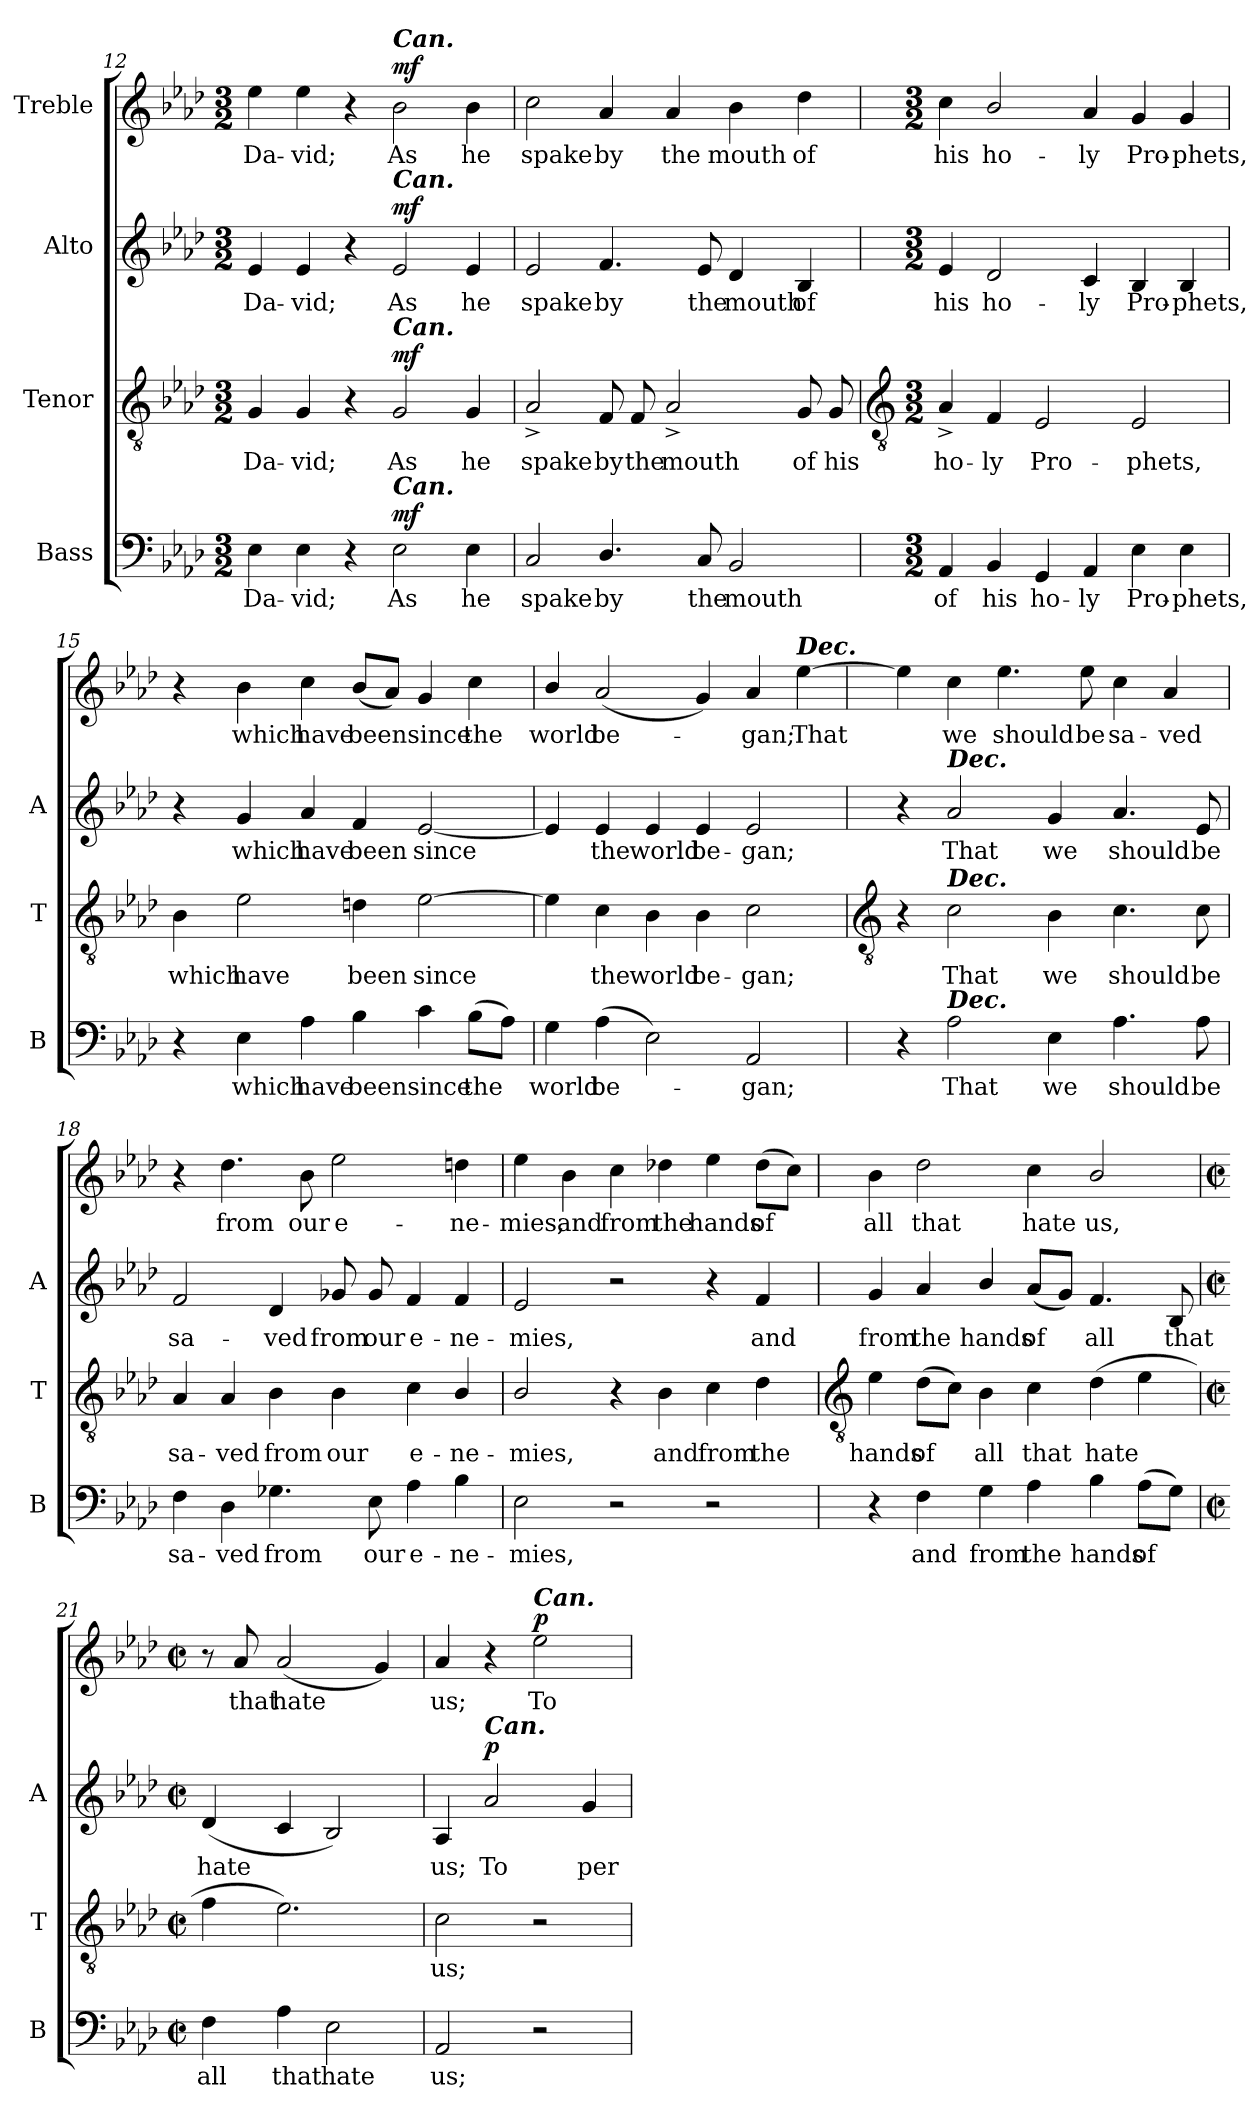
**kern	**text	**dynam	**kern	**text	**dynam	**kern	**text	**dynam	**kern	**text	**dynam
*part4	*part4	*part4	*part3	*part3	*part3	*part2	*part2	*part2	*part1	*part1	*part1
*staff4	*staff4	*staff4	*staff3	*staff3	*staff3	*staff2	*staff2	*staff2	*staff1	*staff1	*staff1
*I"Bass	*	*	*I"Tenor	*	*	*I"Alto	*	*	*I"Treble	*	*
*I'B	*	*	*I'T	*	*	*I'A	*	*	*	*	*
*clefF4	*	*	*clefGv2	*	*	*clefG2	*	*	*clefG2	*	*
*k[b-e-a-d-]	*	*	*k[b-e-a-d-]	*	*	*k[b-e-a-d-]	*	*	*k[b-e-a-d-]	*	*
*A-:	*	*	*A-:	*	*	*A-:	*	*	*A-:	*	*
*M3/2	*	*	*M3/2	*	*	*M3/2	*	*	*M3/2	*	*
=12	=12	=12	=12	=12	=12	=12	=12	=12	=12	=12	=12
!	!LO:LY:b	!	!	!LO:LY:b	!	!	!LO:LY:b	!	!	!LO:LY:b	!
4E-	Da-	.	4G	Da-	.	4e-	Da-	.	4ee-	Da-	.
!	!LO:LY:b	!	!	!LO:LY:b	!	!	!LO:LY:b	!	!	!LO:LY:b	!
4E-	-vid;	.	4G	-vid;	.	4e-	-vid;	.	4ee-	-vid;	.
4r	.	.	4r	.	.	4r	.	.	4r	.	.
!	!	!	!	!	!	!	!	!	!LO:TX:a:Bi:t=Can.	!	!
!	!	!	!	!	!	!LO:TX:a:Bi:t=Can.	!	!	!	!	!
!	!	!	!LO:TX:a:Bi:t=Can.	!	!	!	!	!	!	!	!
!LO:TX:a:Bi:t=Can.	!	!	!	!	!	!	!	!	!	!	!
!	!LO:LY:b	!LO:DY:b	!	!LO:LY:b	!LO:DY:b	!	!LO:LY:b	!LO:DY:b	!	!LO:LY:b	!LO:DY:b
2E-	As	mf	2G	As	mf	2e-	As	mf	2b-	As	mf
!	!LO:LY:b	!	!	!LO:LY:b	!	!	!LO:LY:b	!	!	!LO:LY:b	!
4E-	he	.	4G	he	.	4e-	he	.	4b-	he	.
=13	=13	=13	=13	=13	=13	=13	=13	=13	=13	=13	=13
!	!LO:LY:b	!	!	!LO:LY:b	!	!	!LO:LY:b	!	!	!LO:LY:b	!
2C	spake	.	2A-^	spake	.	2e-	spake	.	2cc	spake	.
!	!LO:LY:b	!	!	!LO:LY:b	!	!	!LO:LY:b	!	!	!LO:LY:b	!
4.D-/	by	.	8F	by	.	4.f	by	.	4a-	by	.
!	!	!	!	!LO:LY:b	!	!	!	!	!	!	!
.	.	.	8F	the	.	.	.	.	.	.	.
!	!	!	!	!LO:LY:b	!	!	!	!	!	!LO:LY:b	!
.	.	.	2A-^	mouth	.	.	.	.	4a-	the	.
!	!LO:LY:b	!	!	!	!	!	!LO:LY:b	!	!	!	!
8C	the	.	.	.	.	8e-	the	.	.	.	.
!	!LO:LY:b	!	!	!	!	!	!LO:LY:b	!	!	!LO:LY:b	!
2BB-	mouth	.	.	.	.	4d-	mouth	.	4b-	mouth	.
!	!	!	!	!LO:LY:b	!	!	!LO:LY:b	!	!	!LO:LY:b	!
.	.	.	8G	of	.	4B-	of	.	4dd-	of	.
!	!	!	!	!LO:LY:b	!	!	!	!	!	!	!
.	.	.	8G	his	.	.	.	.	.	.	.
!!LO:LB:g=z
=14	=14	=14	=14	=14	=14	=14	=14	=14	=14	=14	=14
*	*	*	*clefGv2	*	*	*	*	*	*	*	*
*M3/2	*	*	*M3/2	*	*	*M3/2	*	*	*M3/2	*	*
!	!LO:LY:b	!	!	!LO:LY:b	!	!	!LO:LY:b	!	!	!LO:LY:b	!
4AA-	of	.	4A-^	ho-	.	4e-	his	.	4cc	his	.
!	!LO:LY:b	!	!	!LO:LY:b	!	!	!LO:LY:b	!	!	!LO:LY:b	!
4BB-	his	.	4F	-ly	.	2d-	ho-	.	2b-/	ho-	.
!	!LO:LY:b	!	!	!LO:LY:b	!	!	!	!	!	!	!
4GG	ho-	.	2E-	Pro-	.	.	.	.	.	.	.
!	!LO:LY:b	!	!	!	!	!	!LO:LY:b	!	!	!LO:LY:b	!
4AA-	-ly	.	.	.	.	4c	-ly	.	4a-	-ly	.
!	!LO:LY:b	!	!	!LO:LY:b	!	!	!LO:LY:b	!	!	!LO:LY:b	!
4E-	Pro-	.	2E-	-phets,	.	4B-	Pro-	.	4g	Pro-	.
!	!LO:LY:b	!	!	!	!	!	!LO:LY:b	!	!	!LO:LY:b	!
4E-	-phets,	.	.	.	.	4B-	-phets,	.	4g	-phets,	.
=15	=15	=15	=15	=15	=15	=15	=15	=15	=15	=15	=15
!	!	!	!	!LO:LY:b	!	!	!	!	!	!	!
4r	.	.	4B-	which	.	4r	.	.	4r	.	.
!	!LO:LY:b	!	!	!LO:LY:b	!	!	!LO:LY:b	!	!	!LO:LY:b	!
4E-	which	.	2e-	have	.	4g	which	.	4b-	which	.
!	!LO:LY:b	!	!	!	!	!	!LO:LY:b	!	!	!LO:LY:b	!
4A-	have	.	.	.	.	4a-	have	.	4cc	have	.
!	!LO:LY:b	!	!	!LO:LY:b	!	!	!LO:LY:b	!	!	!LO:LY:b	!
4B-	been	.	4dn	been	.	4f	been	.	(<8b-L	been	.
.	.	.	.	.	.	.	.	.	8a-J)	.	.
!	!LO:LY:b	!	!	!LO:LY:b	!	!	!LO:LY:b	!	!	!LO:LY:b	!
4c	since	.	[2e-	since	.	[2e-	since	.	4g	since	.
!	!LO:LY:b	!	!	!	!	!	!	!	!	!LO:LY:b	!
(>8B-L	the	.	.	.	.	.	.	.	4cc	the	.
8A-J)	.	.	.	.	.	.	.	.	.	.	.
=16	=16	=16	=16	=16	=16	=16	=16	=16	=16	=16	=16
!	!LO:LY:b	!	!	!	!	!	!	!	!	!LO:LY:b	!
4G	world	.	4e-]	.	.	4e-]	.	.	4b-/	world	.
!	!LO:LY:b	!	!	!LO:LY:b	!	!	!LO:LY:b	!	!	!LO:LY:b	!
(>4A-	be-	.	4c	the	.	4e-	the	.	(<2a-	be-	.
!	!	!	!	!LO:LY:b	!	!	!LO:LY:b	!	!	!	!
2E-)	.	.	4B-	world	.	4e-	world	.	.	.	.
!	!	!	!	!LO:LY:b	!	!	!LO:LY:b	!	!	!	!
.	.	.	4B-	be-	.	4e-	be-	.	4g)	.	.
!	!LO:LY:b	!	!	!LO:LY:b	!	!	!LO:LY:b	!	!	!LO:LY:b	!
2AA-	gan;	.	2c	-gan;	.	2e-	-gan;	.	4a-	gan;	.
!	!	!	!	!	!	!	!	!	!LO:TX:a:Bi:t=Dec.	!	!
!	!	!	!	!	!	!	!	!	!	!LO:LY:b	!
.	.	.	.	.	.	.	.	.	[4ee-	That	.
!!LO:LB:g=z
=17	=17	=17	=17	=17	=17	=17	=17	=17	=17	=17	=17
*	*	*	*clefGv2	*	*	*	*	*	*	*	*
4r	.	.	4r	.	.	4r	.	.	4ee-]	.	.
!	!	!	!	!	!	!LO:TX:a:Bi:t=Dec.	!	!	!	!	!
!	!	!	!LO:TX:a:Bi:t=Dec.	!	!	!	!	!	!	!	!
!LO:TX:a:Bi:t=Dec.	!	!	!	!	!	!	!	!	!	!	!
!	!LO:LY:b	!	!	!LO:LY:b	!	!	!LO:LY:b	!	!	!LO:LY:b	!
2A-	That	.	2c	That	.	2a-	That	.	4cc	we	.
!	!	!	!	!	!	!	!	!	!	!LO:LY:b	!
.	.	.	.	.	.	.	.	.	4.ee-	should	.
!	!LO:LY:b	!	!	!LO:LY:b	!	!	!LO:LY:b	!	!	!	!
4E-	we	.	4B-	we	.	4g	we	.	.	.	.
!	!	!	!	!	!	!	!	!	!	!LO:LY:b	!
.	.	.	.	.	.	.	.	.	8ee-	be	.
!	!LO:LY:b	!	!	!LO:LY:b	!	!	!LO:LY:b	!	!	!LO:LY:b	!
4.A-	should	.	4.c	should	.	4.a-	should	.	4cc	sa-	.
!	!	!	!	!	!	!	!	!	!	!LO:LY:b	!
.	.	.	.	.	.	.	.	.	4a-	-ved	.
!	!LO:LY:b	!	!	!LO:LY:b	!	!	!LO:LY:b	!	!	!	!
8A-	be	.	8c	be	.	8e-	be	.	.	.	.
=18	=18	=18	=18	=18	=18	=18	=18	=18	=18	=18	=18
!	!LO:LY:b	!	!	!LO:LY:b	!	!	!LO:LY:b	!	!	!	!
4F	sa-	.	4A-	sa-	.	2f	sa-	.	4r	.	.
!	!LO:LY:b	!	!	!LO:LY:b	!	!	!	!	!	!LO:LY:b	!
4D-	-ved	.	4A-	-ved	.	.	.	.	4.dd-	from	.
!	!LO:LY:b	!	!	!LO:LY:b	!	!	!LO:LY:b	!	!	!	!
4.G-X	from	.	4B-	from	.	4d-	-ved	.	.	.	.
!	!	!	!	!	!	!	!	!	!	!LO:LY:b	!
.	.	.	.	.	.	.	.	.	8b-	our	.
!	!	!	!	!LO:LY:b	!	!	!LO:LY:b	!	!	!LO:LY:b	!
.	.	.	4B-	our	.	8g-X	from	.	2ee-	e-	.
!	!LO:LY:b	!	!	!	!	!	!LO:LY:b	!	!	!	!
8E-	our	.	.	.	.	8g-	our	.	.	.	.
!	!LO:LY:b	!	!	!LO:LY:b	!	!	!LO:LY:b	!	!	!	!
4A-	e-	.	4c	e-	.	4f	e-	.	.	.	.
!	!LO:LY:b	!	!	!LO:LY:b	!	!	!LO:LY:b	!	!	!LO:LY:b	!
4B-	-ne-	.	4B-/	-ne-	.	4f	-ne-	.	4ddn	-ne-	.
=19	=19	=19	=19	=19	=19	=19	=19	=19	=19	=19	=19
!	!LO:LY:b	!	!	!LO:LY:b	!	!	!LO:LY:b	!	!	!LO:LY:b	!
2E-	-mies,	.	2B-/	-mies,	.	2e-	-mies,	.	4ee-	-mies,	.
!	!	!	!	!	!	!	!	!	!	!LO:LY:b	!
.	.	.	.	.	.	.	.	.	4b-	and	.
!	!	!	!	!	!	!	!	!	!	!LO:LY:b	!
2r	.	.	4r	.	.	2r	.	.	4cc	from	.
!	!	!	!	!LO:LY:b	!	!	!	!	!	!LO:LY:b	!
.	.	.	4B-	and	.	.	.	.	4dd-X	the	.
!	!	!	!	!LO:LY:b	!	!	!	!	!	!LO:LY:b	!
2r	.	.	4c	from	.	4r	.	.	4ee-	hands	.
!	!	!	!	!LO:LY:b	!	!	!LO:LY:b	!	!	!LO:LY:b	!
.	.	.	4d-	the	.	4f	and	.	(>8dd-L	of	.
.	.	.	.	.	.	.	.	.	8ccJ)	.	.
!!LO:LB:g=z
=20	=20	=20	=20	=20	=20	=20	=20	=20	=20	=20	=20
*	*	*	*clefGv2	*	*	*	*	*	*	*	*
!	!	!	!	!LO:LY:b	!	!	!LO:LY:b	!	!	!LO:LY:b	!
4r	.	.	4e-	hands	.	4g	from	.	4b-	all	.
!	!LO:LY:b	!	!	!LO:LY:b	!	!	!LO:LY:b	!	!	!LO:LY:b	!
4F	and	.	(>8d-L	of	.	4a-	the	.	2dd-	that	.
.	.	.	8cJ)	.	.	.	.	.	.	.	.
!	!LO:LY:b	!	!	!LO:LY:b	!	!	!LO:LY:b	!	!	!	!
4G	from	.	4B-	all	.	4b-/	hands	.	.	.	.
!	!LO:LY:b	!	!	!LO:LY:b	!	!	!LO:LY:b	!	!	!LO:LY:b	!
4A-	the	.	4c	that	.	(<8a-L	of	.	4cc	hate	.
.	.	.	.	.	.	8gJ)	.	.	.	.	.
!	!LO:LY:b	!	!	!LO:LY:b	!	!	!LO:LY:b	!	!	!LO:LY:b	!
4B-	hands	.	(>4d-	hate	.	4.f	all	.	2b-/	us,	.
!	!LO:LY:b	!	!	!	!	!	!	!	!	!	!
(>8A-L	of	.	4e-	.	.	.	.	.	.	.	.
!	!	!	!	!	!	!	!LO:LY:b	!	!	!	!
8GJ)	.	.	.	.	.	8B-	that	.	.	.	.
=21	=21	=21	=21	=21	=21	=21	=21	=21	=21	=21	=21
*M2/2	*	*	*M2/2	*	*	*M2/2	*	*	*M2/2	*	*
*met(c|)	*	*	*met(c|)	*	*	*met(c|)	*	*	*met(c|)	*	*
!	!LO:LY:b	!	!	!	!	!	!LO:LY:b	!	!	!	!
4F	all	.	4f	.	.	(<4d-	hate	.	8r	.	.
!	!	!	!	!	!	!	!	!	!	!LO:LY:b	!
.	.	.	.	.	.	.	.	.	8a-	that	.
!	!LO:LY:b	!	!	!	!	!	!	!	!	!LO:LY:b	!
4A-	that	.	2.e-)	.	.	4c	.	.	(<2a-	hate	.
!	!LO:LY:b	!	!	!	!	!	!	!	!	!	!
2E-	hate	.	.	.	.	2B-)	.	.	.	.	.
.	.	.	.	.	.	.	.	.	4g)	.	.
=22	=22	=22	=22	=22	=22	=22	=22	=22	=22	=22	=22
!	!LO:LY:b	!	!	!LO:LY:b	!	!	!LO:LY:b	!	!	!LO:LY:b	!
2AA-	us;	.	2c	us;	.	4A-	us;	.	4a-	us;	.
!	!	!	!	!	!	!LO:TX:a:Bi:t=Can.	!	!	!	!	!
!	!	!	!	!	!	!	!LO:LY:b	!LO:DY:b	!	!	!
.	.	.	.	.	.	2a-	To	p	4r	.	.
!	!	!	!	!	!	!	!	!	!LO:TX:a:Bi:t=Can.	!	!
!	!	!	!	!	!	!	!	!	!	!LO:LY:b	!LO:DY:b
2r	.	.	2r	.	.	.	.	.	2ee-	To	p
!	!	!	!	!	!	!	!LO:LY:b	!	!	!	!
.	.	.	.	.	.	4g	per-	.	.	.	.
=	=	=	=	=	=	=	=	=	=	=	=
*-	*-	*-	*-	*-	*-	*-	*-	*-	*-	*-	*-
